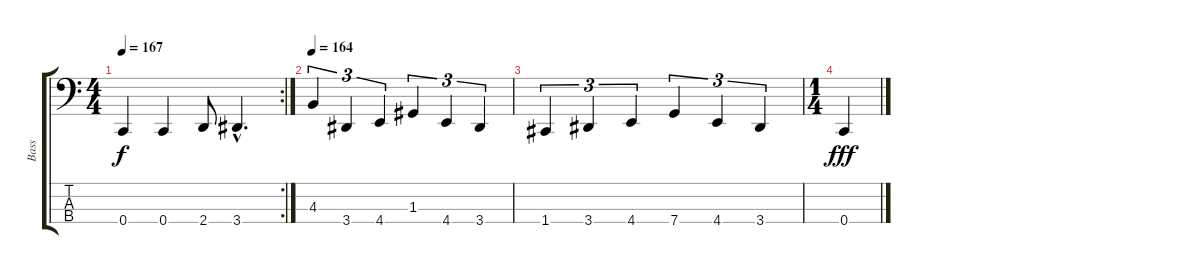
\track ("Bass" "Bass") {instrument electricbassfinger}
\staff {score tabs}
\tuning (F2 C2 G1 C1) {hide}
\rc 2
\ts (4 4)
\tempo 167
\clef f4
\ks c
0.4.4{dy f} 0.4.4 2.4.8 3.4{hac}.4{d} |
\tempo 164
4.3.4{tu (3 2)} 3.4.4{tu (3 2)} 4.4.4{tu (3 2)} 1.3.4{tu (3 2)} 4.4.4{tu (3 2)} 3.4.4{tu (3 2)} |
1.4.4{tu (3 2)} 3.4.4{tu (3 2)} 4.4.4{tu (3 2)} 7.4.4{tu (3 2)} 4.4.4{tu (3 2)} 3.4.4{tu (3 2)} |
\ts (1 4)
0.4.4{dy fff}
